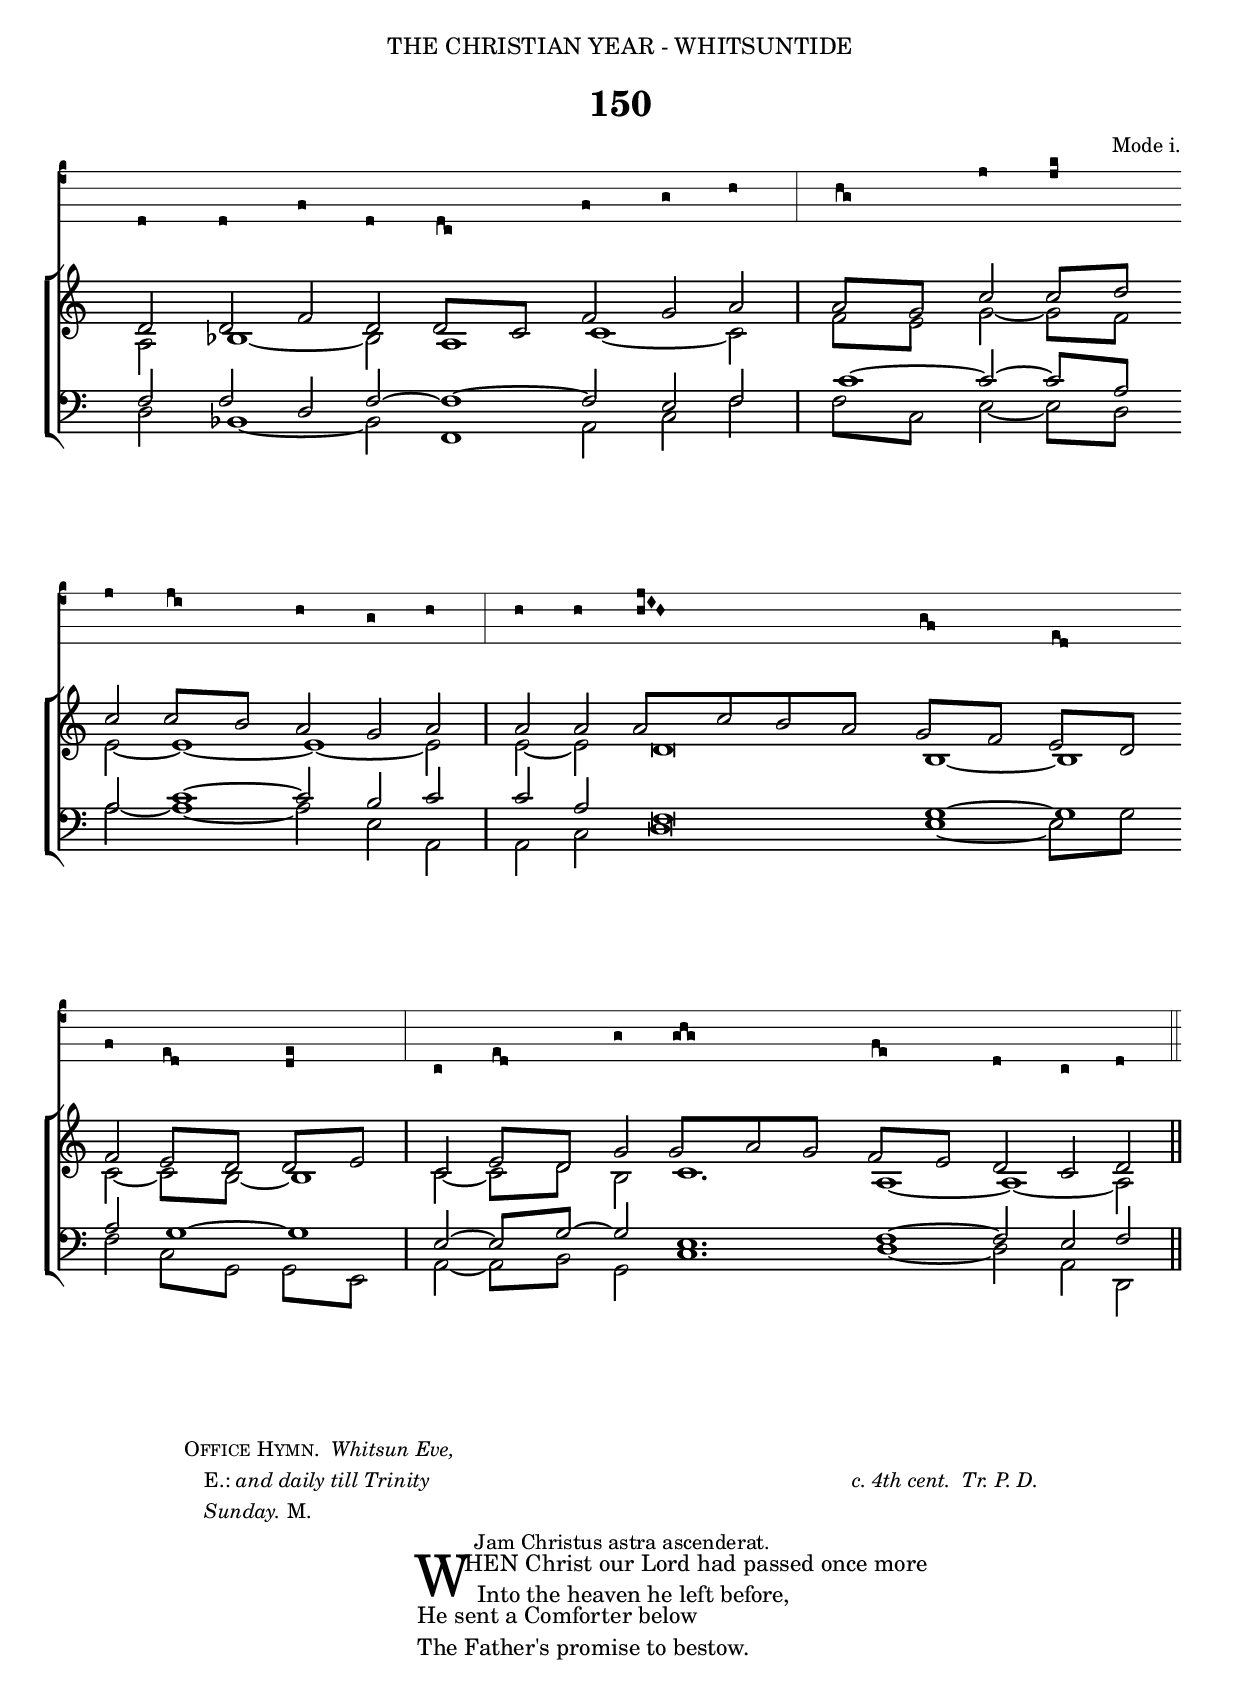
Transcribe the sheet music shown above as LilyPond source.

%%% 240.png
%%% Hymn 150 When Christ our Lord had passed once more.


\version "2.10"

\include "gregorian-init.ly"

\header {
  dedication = \markup { \center-align {  "THE CHRISTIAN YEAR - WHITSUNTIDE"
		\hspace #0.1 }}	
  title = "150"
  
  arranger = \markup { \small { "Mode i." }}
  
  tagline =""
}


%%%%%%%%%%%%%%%%%%%%%%%%%%%% Macros

%% macro settings for stemless long note which is 2x duration of regular white note    

ln = {\once \override NoteHead #'duration-log = #0 
           \once \override Stem #'stencil = ##f
           \once \override NoteColumn #'force-hshift = #0.4 }

%% a second set of macro settings for stemless long notes ( 2x duration of regular white note )
%% this one uses X-offset instead of force-hshift.
%% All long notes are offset slightly to the right with respect to any beamed notes which 
%% they are aligned with.  Normally, this is done with force-hshift.  
%% However, when 2 long notes occur one atop the other (i.e. in S + A pats or in T + B parts), then applying force-hshift
%% to both does not work.  Hence one note needs to be moved with the regular force-hshift in the \ln macro above,
%% while the other is moved with X-offset with the macro \lnb
%% In general force-hshift is preferred whenever possible as slurs are adjusted automatically, while X-offset especially
%% when used with a bottom slur often results in a slur starting too far to the left and which then needs manual adjustment. 

lnb = {\once \override NoteHead #'duration-log = #0 
           \once \override Stem #'stencil = ##f
           \once \override NoteHead #'X-offset = #0.8 }

%%% settings to generate the double longnotes (breves)

brevenote = { \once \override NoteHead #'duration-log = #-1  
                \once \override NoteColumn #'force-hshift = #0.8 }

%%% same as \brevenote but modified for the same reason as \lnb is modified for \ln		
		
brevenoteb = { \once \override NoteHead #'duration-log = #-1  
                \once \override NoteHead #'X-offset = #1.6 }		

%% suprresses printing of accidental
noacci = \once \override Accidental #'transparent = ##t

%%%%%%%%%%%%%%%%%%%%%%%% End of Macro definitions

%%% plainsong voice

plainsong = \context VaticanaVoice  {  \relative c { 
	\clef "vaticana-do3"
	\set fontSize = #3
        \key c \major 

  d8 d f d \[ d \flexa  c \] f g a \bar "|" \[ a \flexa  g \] c \[ c \pes d \] \bar "" \break

  c \[ c \flexa  b \] a g a \bar "|" a a \[ a \pes c \inclinatum b \inclinatum a \] \[ g \flexa  f \] \[ e \flexa  d \] \bar "" \break

  f \[ e \flexa  d \] \[ d \pes e \] \bar "|" c \[ e \flexa  d \] g \[ g \pes a \flexa  g \] \[ f \flexa  e \] d c d \bar "||"
} }
  

%%% SATB voices

global = {
  \key c \major 
  \set Staff.midiInstrument = "church organ"
}

soprano = \relative c' {
	\autoBeamOff
  d8 d f d d[ c] f g a \bar "|" a[ g] c c[ d] \bar "" \break
  c8 c[ b] a g a \bar "|" a a a[ c b a] g[ f] e[ d] \bar "" \break
  f e[ d] d[ e] \bar "|" c e[ d] g g[ a g] f[ e] d c d \bar "||"
}

alto = \relative c' {
	\autoBeamOff
  a8 \ln bes4 ~ bes8 \ln a4 \ln c4 ~ c8 \bar "|" f8[ e] g ~ g[ f] \bar "" \break
  e8 ~ \ln e4 ~ \ln e4 ~ e8 \bar "|" e8 ~ e8 \brevenote d\breve *1/4 \noacci \ln b4 ~ \ln b4 \bar "" \break
  c8 ~ c8[ b ~] \ln b4 \bar "|" c8 ~ c[ d] b \ln c4. \ln a4 ~ \ln a4 ~ a8 \bar "||"
}

tenor = \relative c { \clef bass
	\autoBeamOff
  f8 f d f ~ \ln f4 ~ f8 e f \bar "|" \ln c'4 ~ c8 ~ c8[ a] \bar "" \break
  a8 \ln c4 ~ c8 b c \bar "|" c a \brevenote f\breve *1/4 \ln g4 ~ \ln g4 \bar "" \break
  a8 \ln g4 ~ \ln g4 \bar "|" e8 ~ e[ g ~]  g \ln e4. \ln f4 ~ f8 e f \bar "||"
}

bass = \relative c { \clef bass
	\autoBeamOff	
  d8 \ln bes4 ~ bes8 \ln f4 a8 c f \bar "|" f[ c] e8 ~ e[ d] \bar "" \break
  a'8 ~ \lnb a4 ~ a8 e a, \bar "|" a c \brevenoteb d\breve *1/4 \lnb e4 ~ e8[ g] \bar "" \break
  f8 c[ g] g[ e] \bar "|" a8 ~ a[ \noacci b] g \lnb c4. \lnb d4 ~ d8 a d, \bar "||"
}


#(ly:set-option 'point-and-click #f)

\book {

\paper {
 #(set-paper-size "a4")
%% annotate-spacing = ##t
 print-page-number = ##f
 ragged-last-bottom = ##t
% ragged-bottom = ##t
}

\score {	
  <<
  \new VaticanaStaff {\plainsong }
  \new ChoirStaff <<
   \new Staff = "upper" <<
      \context Voice = sopranos {\voiceOne \global \soprano }
      \context Voice = altos {\voiceTwo \global \alto }
                      >> 
   \new Staff = "lower" <<
      \context Voice = tenors {\voiceOne \global \tenor }
      \context Voice = bass {\voiceTwo \global \bass }
	             >> 
		 >>  
  >>

\layout {
	
  ragged-right = ##f
  ragged-last = ##f
  \context { \Score timing = ##f }
  \context { \Score \override TimeSignature #'transparent = ##t }
  \context { \Score \remove "Mark_engraver" }
  \context { \Staff \consists "Mark_engraver" }
  
  % *** Needed to produce beamed minims - which are quavers in disguise
  \context { \Staff \override NoteHead #'duration-log = #1 }
  \context { \Staff \override Stem #'flag-style = #'no-flag }
  
  \context { \VaticanaStaff
           % *** Increases distance between lines of staff  
           \override StaffSymbol #'staff-space = #1.6            
           % *** Changes staff to black instead of default red
           \revert StaffSymbol #'color
           % *** Makes clef bigger       
           \override Clef #'font-size = #3
           % *** Would make ledger lines black, if there were any
           \revert LedgerLineSpanner #'color
           % *** Makes terminal barline visible 
           \override BarLine #'transparent = ##f 
  	   % *** Remove custos
	   \remove Custos_engraver
	   % needed for certain tweaks
	   \consists "Mark_engraver"
           }
     }
} %%% score bracket 

%%% A separate score block to generate the midi minus the plainsong voice
%%% Since minims are quavers in disguise, tempo has to be set accordingly, tempo set to 2=80

\score {	
  \new ChoirStaff <<
   \new Staff = "upper" <<
      \context Voice = sopranos {\voiceOne \global \soprano }
      \context Voice = altos {\voiceTwo \global \alto }
                      >> 
   \new Staff = "lower" <<
      \context Voice = tenors {\voiceOne \global \tenor }
      \context Voice = bass {\voiceTwo \global \bass }
	             >> 
		 >>  

\midi { 
  \context { \Score tempoWholesPerMinute = #(ly:make-moment 80 8) }
       } 
}


%%% Lyric titles and attributions

%\markup { \hspace #1 }

\markup {
\hspace #6 \column {                            
	    \line { \small { \hspace #6 \smallCaps  "Office Hymn." \italic " Whitsun Eve,"  } }
            \line { \small { \hspace #8 "E.:" \italic "and daily till Trinity" \hspace #40 \italic "c. 4th cent.  Tr. P. D." } }   
            \line { \small { \hspace #8 \italic "Sunday." "M." } }
	    \line { \small { \hspace #34 "Jam Christus astra ascenderat." } }
} }
  

%\markup { \hspace #1 }

\markup { \hspace #32 %%add space as necc. to center the column
          \column { %% super column of everything
	              \column { %%stanza 1 is a column of 2 lines  
	                  \line { \hspace #2.2 \column { \lower #2.4 \fontsize #8 "W" }   %%Drop Cap goes here
				  \hspace #-1.2    %% adjust this if other letters are too far from Drop Cap
				  \column  { \raise #0.0 "HEN Christ our Lord had passed once more"
			                                 "  Into the heaven he left before," } }          
	                  \line {  \hspace #2.5  %%adjust hspace until this line left edge is flush with Drop Cap
				   \lower  #1.56  %%adjust this until the line spacing looks right
				   \column {   
					   "He sent a Comforter below"
					   "The Father's promise to bestow."
			  		}}
		      }
}}

%%fake score block to occupy space and force a pagebreak.  Can't think of a better way of doing this.
\score{
	{s4 }
\header { breakbefore = ##f piece = ##f opus = ##f tagline = ##f }
\layout{	
	\context { \Staff
		\remove Time_signature_engraver
		\remove Key_engraver
		\remove Clef_engraver
		\remove Staff_symbol_engraver
}}}

%%% Second page
%%% Continuation of lyrics

\markup { \hspace #32 %%add space as necc. to center the column
          \column { %% super column of everything
                        \hspace #1  % adds vertical spacing between verses  
           		\line { "2  "
			   \column {	     
				   "The solemn time was soon to fall"
				   "Which told the number mystical;"
				   "For since the Resurrection day"
				   "A week of weeks had passed away."
				   "      " %%% adds vertical spacing between verse
			}}
			\line { "3  "
				\column {	     
					"At the third hour a rushing noise"
					"Came like the tempest's sudden voice,"
					"And mingled with the Apostles' prayer,"
					"Proclaiming loud that God was there."
					"      " %%% adds vertical spacing between verse
			}}
			\line {"4  "
				\column {	     
					"From out the Father's light it came,"
					"That beautiful and kindly flame,"
					"To kindle every Christian heart,"
					"And fervour of the Word impart."
					"      " %%% adds vertical spacing between verse
			}} 
			\line {"5  "
				\column {	     
					"As then, O Lord, thou didst fulfil,"
					"Each holy heart to do thy will,"
					"So now do thou our sins forgive"
					"And make the world in peace to live."
					"      " %%% adds vertical spacing between verse
			}}
			\line { "6. "
				\column {	     
					"To God the Father, God the Son,"
					"And God the Spirit, praise be done;"
					"May Christ the Lord upon us pour"
					"The Spirit's gift for evermore.     Amen."
     			}}
	  }
} %%% lyric markup bracket


%%% Amen score block

\score {  	
  <<
    <<
  \new VaticanaStaff <<
  \context VaticanaVoice = "plainsongamen"  {  \relative c { 	  
	\set Score.timing = ##f
	\override Staff.Clef #'#'font-size = #3
	\clef "vaticana-do3"
	\set fontSize = #3
	\override Staff.StaffSymbol #'staff-space = #1.6
	 
        \[ d8 \pes e8 \]   \[
	    \override NoteHead #'extra-offset = #'(0.0 . -0.1 ) d8 
            \override NoteHead #'extra-offset = #'(-0.38 . 0.0 ) \flexa  c8 \pes 
            \override NoteHead #'extra-offset = #'(0.02 . 0.05) d8 \] }} 
                    >> 
 \new Lyrics = "lyrics" { s1 }
 \new ChoirStaff
   <<
   \context Staff = upper \with {  fontSize = #-3  \override StaffSymbol #'staff-space = #(magstep -2) } 
                              << 
	\context Voice = "sopranos" { \relative c' { 
	                                              \clef treble \global
	                                              \voiceOne d8[ e] d8[ c8 d8] \bar "||" }}
	\context Voice = "altos"    { \relative c' { 
	                                              \global
	                                              \voiceTwo  a8[ g] \ln a4. \bar "||" }}
	                      >>
	\context Staff = lower \with { fontSize = #-3  \override StaffSymbol #'staff-space = #(magstep -2) } 
	                      <<
	\context Voice = "tenors" { \relative c { 
		                                  \clef bass  \global
	                                          \voiceThree  f8[ g] f8[ e f] \bar "||" }}
	\context Voice = "basses" { \relative c { 
	                                          \clef bass  \global
						  \voiceFour d8[ c8] d8[ a8 d,8] \bar "||" }}
			        >> 
   >>
  \context Lyrics = "lyrics" \lyricsto "altos" { \override LyricText #'font-size = #-1  A -- _ men. }
  >>
>>

\header { breakbefore = ##f piece = " " opus = " " }

\layout {
     indent = 13\cm
     raggedright = ##t
     packed = ##f
     \context { \Score \override TimeSignature #'transparent = ##t }
     \context { \Score \override SeparationItem #'padding = #2 }
     \context { \Staff \override VerticalAxisGroup #'minimum-Y-extent = #'( -5 . 4) }
     \context { \Score \remove "Bar_number_engraver"
		timing = ##f 
              }
     \context { \Staff \override NoteHead #'duration-log = #1 }
     \context { \Staff \override Stem #'flag-style = #'no-flag }
     \context { \VaticanaStaff %%customize vaticana staff context 
	          \revert StaffSymbol #'color
		  \revert LedgerLineSpanner #'color
		  \override BarLine #'transparent = ##f 
		  \remove Custos_engraver
 	} 
} 

}

%%% Separate score block for Amen midi minus plainsong voice
%%% Since the minims are quavers in disguise, the tempo has to be adjusted accordingly. A tempo of 2=80 is set.

\score {  	
 \new ChoirStaff
   <<
   \context Staff = upper \with {  fontSize = #-3  \override StaffSymbol #'staff-space = #(magstep -2) } 
                                                             << 
	\context Voice = "sopranos" { \relative c' { 
	                                              \clef treble \global
	                                              \voiceOne d8[ e] d8[ c8 d8] \bar "||" }}
	\context Voice = "altos"    { \relative c' { 
	                                              \global
	                                              \voiceTwo  a8[ g] \ln a4. \bar "||" }}
	                      >>
	\context Staff = lower \with { fontSize = #-3  \override StaffSymbol #'staff-space = #(magstep -2) } 
	                      <<
	\context Voice = "tenors" { \relative c { 
		                                  \clef bass  \global
	                                          \voiceThree  f8[ g] f8[ e f] \bar "||" }}
	\context Voice = "basses" { \relative c { 
	                                          \clef bass  \global
						  \voiceFour d8[ c8] d8[ a8 d,8] \bar "||" }}
			        >> 
   >>
   
\midi {  
   \context { \Score tempoWholesPerMinute = #(ly:make-moment 80 8) } }
      }

%%% Markup for "See also:" line
\markup {\hspace #38 \column {
	\line{ \hspace #8 \italic "See also:"}
	\hspace #1 
	\small {
	"630  Hail thee, Festival Day."
	"631  Spirit of mercy, truth, and love."
}}}      
      

} %% book bracket

